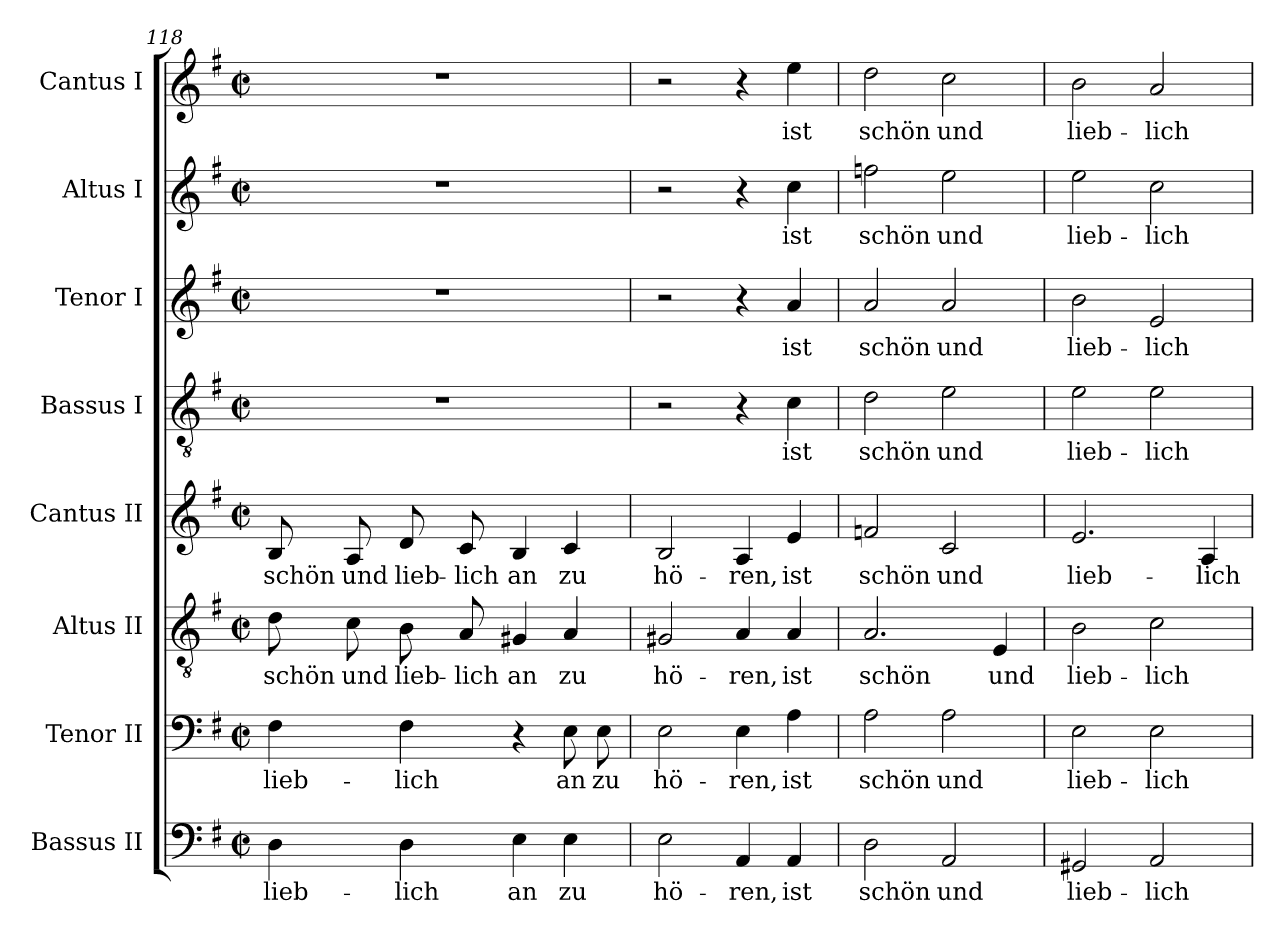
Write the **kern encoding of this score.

**kern	**text	**kern	**text	**kern	**text	**kern	**text	**kern	**text	**kern	**text	**kern	**text	**kern	**text
*part8	*part8	*part7	*part7	*part6	*part6	*part5	*part5	*part4	*part4	*part3	*part3	*part2	*part2	*part1	*part1
*staff8	*staff8	*staff7	*staff7	*staff6	*staff6	*staff5	*staff5	*staff4	*staff4	*staff3	*staff3	*staff2	*staff2	*staff1	*staff1
*I"Bassus II	*	*I"Tenor II	*	*I"Altus II	*	*I"Cantus II	*	*I"Bassus I	*	*I"Tenor I	*	*I"Altus I	*	*I"Cantus I	*
*I'B2	*	*I'T2	*	*I'A2	*	*I'C2	*	*I'B1	*	*I'T1	*	*I'A1	*	*I'C1	*
*clefF4	*	*clefF4	*	*clefGv2	*	*clefG2	*	*clefGv2	*	*clefG2	*	*clefG2	*	*clefG2	*
*k[f#]	*	*k[f#]	*	*k[f#]	*	*k[f#]	*	*k[f#]	*	*k[f#]	*	*k[f#]	*	*k[f#]	*
*G:	*	*G:	*	*G:	*	*G:	*	*G:	*	*G:	*	*G:	*	*G:	*
*M2/2	*	*M2/2	*	*M2/2	*	*M2/2	*	*M2/2	*	*M2/2	*	*M2/2	*	*M2/2	*
*met(c|)	*	*met(c|)	*	*met(c|)	*	*met(c|)	*	*met(c|)	*	*met(c|)	*	*met(c|)	*	*met(c|)	*
=118	=118	=118	=118	=118	=118	=118	=118	=118	=118	=118	=118	=118	=118	=118	=118
!	!LO:LY:b	!	!	!	!	!	!	!	!	!	!	!	!	!	!
!	!	!	!LO:LY:b	!	!	!	!	!	!	!	!	!	!	!	!
!	!	!	!	!	!LO:LY:b	!	!	!	!	!	!	!	!	!	!
!	!	!	!	!	!	!	!LO:LY:b	!	!	!	!	!	!	!	!
4D\	lieb-	4F#\	lieb-	8d\	schön	8B/	schön	1r	.	1r	.	1r	.	1r	.
!	!	!	!	!	!LO:LY:b	!	!	!	!	!	!	!	!	!	!
!	!	!	!	!	!	!	!LO:LY:b	!	!	!	!	!	!	!	!
.	.	.	.	8c\	und	8A/	und	.	.	.	.	.	.	.	.
!	!LO:LY:b	!	!	!	!	!	!	!	!	!	!	!	!	!	!
!	!	!	!LO:LY:b	!	!	!	!	!	!	!	!	!	!	!	!
!	!	!	!	!	!LO:LY:b	!	!	!	!	!	!	!	!	!	!
!	!	!	!	!	!	!	!LO:LY:b	!	!	!	!	!	!	!	!
4D\	-lich	4F#\	-lich	8B\	lieb-	8d/	lieb-	.	.	.	.	.	.	.	.
!	!	!	!	!	!LO:LY:b	!	!	!	!	!	!	!	!	!	!
!	!	!	!	!	!	!	!LO:LY:b	!	!	!	!	!	!	!	!
.	.	.	.	8A/	-lich	8c/	-lich	.	.	.	.	.	.	.	.
!	!LO:LY:b	!	!	!	!	!	!	!	!	!	!	!	!	!	!
!	!	!	!	!	!LO:LY:b	!	!	!	!	!	!	!	!	!	!
!	!	!	!	!	!	!	!LO:LY:b	!	!	!	!	!	!	!	!
4E\	an	4r	.	4G#X/	an	4B/	an	.	.	.	.	.	.	.	.
!	!LO:LY:b	!	!	!	!	!	!	!	!	!	!	!	!	!	!
!	!	!	!LO:LY:b	!	!	!	!	!	!	!	!	!	!	!	!
!	!	!	!	!	!LO:LY:b	!	!	!	!	!	!	!	!	!	!
!	!	!	!	!	!	!	!LO:LY:b	!	!	!	!	!	!	!	!
4E\	zu	8E\	an	4A/	zu	4c/	zu	.	.	.	.	.	.	.	.
!	!	!	!LO:LY:b	!	!	!	!	!	!	!	!	!	!	!	!
.	.	8E\	zu	.	.	.	.	.	.	.	.	.	.	.	.
!!LO:PB:g=z
=118X3	=118X3	=118X3	=118X3	=118X3	=118X3	=118X3	=118X3	=118X3	=118X3	=118X3	=118X3	=118X3	=118X3	=118X3	=118X3
!	!LO:LY:b	!	!	!	!	!	!	!	!	!	!	!	!	!	!
!	!	!	!LO:LY:b	!	!	!	!	!	!	!	!	!	!	!	!
!	!	!	!	!	!LO:LY:b	!	!	!	!	!	!	!	!	!	!
!	!	!	!	!	!	!	!LO:LY:b	!	!	!	!	!	!	!	!
2E\	hö-	2E\	hö-	2G#X/	hö-	2B/	hö-	2r	.	2r	.	2r	.	2r	.
!	!LO:LY:b	!	!	!	!	!	!	!	!	!	!	!	!	!	!
!	!	!	!LO:LY:b	!	!	!	!	!	!	!	!	!	!	!	!
!	!	!	!	!	!LO:LY:b	!	!	!	!	!	!	!	!	!	!
!	!	!	!	!	!	!	!LO:LY:b	!	!	!	!	!	!	!	!
4AA/	-ren,	4E\	-ren,	4A/	-ren,	4A/	-ren,	4r	.	4r	.	4r	.	4r	.
!	!LO:LY:b	!	!	!	!	!	!	!	!	!	!	!	!	!	!
!	!	!	!LO:LY:b	!	!	!	!	!	!	!	!	!	!	!	!
!	!	!	!	!	!LO:LY:b	!	!	!	!	!	!	!	!	!	!
!	!	!	!	!	!	!	!LO:LY:b	!	!	!	!	!	!	!	!
!	!	!	!	!	!	!	!	!	!LO:LY:b	!	!	!	!	!	!
!	!	!	!	!	!	!	!	!	!	!	!LO:LY:b	!	!	!	!
!	!	!	!	!	!	!	!	!	!	!	!	!	!LO:LY:b	!	!
!	!	!	!	!	!	!	!	!	!	!	!	!	!	!	!LO:LY:b
4AA/	ist	4A\	ist	4A/	ist	4e/	ist	4c\	ist	4a/	ist	4cc\	ist	4ee\	ist
=119	=119	=119	=119	=119	=119	=119	=119	=119	=119	=119	=119	=119	=119	=119	=119
!	!LO:LY:b	!	!	!	!	!	!	!	!	!	!	!	!	!	!
!	!	!	!LO:LY:b	!	!	!	!	!	!	!	!	!	!	!	!
!	!	!	!	!	!LO:LY:b	!	!	!	!	!	!	!	!	!	!
!	!	!	!	!	!	!	!LO:LY:b	!	!	!	!	!	!	!	!
!	!	!	!	!	!	!	!	!	!LO:LY:b	!	!	!	!	!	!
!	!	!	!	!	!	!	!	!	!	!	!LO:LY:b	!	!	!	!
!	!	!	!	!	!	!	!	!	!	!	!	!	!LO:LY:b	!	!
!	!	!	!	!	!	!	!	!	!	!	!	!	!	!	!LO:LY:b
2D\	schön	2A\	schön	2.A/	schön	2fn/	schön	2d\	schön	2a/	schön	2ffn\	schön	2dd\	schön
!	!LO:LY:b	!	!	!	!	!	!	!	!	!	!	!	!	!	!
!	!	!	!LO:LY:b	!	!	!	!	!	!	!	!	!	!	!	!
!	!	!	!	!	!	!	!LO:LY:b	!	!	!	!	!	!	!	!
!	!	!	!	!	!	!	!	!	!LO:LY:b	!	!	!	!	!	!
!	!	!	!	!	!	!	!	!	!	!	!LO:LY:b	!	!	!	!
!	!	!	!	!	!	!	!	!	!	!	!	!	!LO:LY:b	!	!
!	!	!	!	!	!	!	!	!	!	!	!	!	!	!	!LO:LY:b
2AA/	und	2A\	und	.	.	2c/	und	2e\	und	2a/	und	2ee\	und	2cc\	und
!	!	!	!	!	!LO:LY:b	!	!	!	!	!	!	!	!	!	!
.	.	.	.	4E/	und	.	.	.	.	.	.	.	.	.	.
=120	=120	=120	=120	=120	=120	=120	=120	=120	=120	=120	=120	=120	=120	=120	=120
!	!LO:LY:b	!	!	!	!	!	!	!	!	!	!	!	!	!	!
!	!	!	!LO:LY:b	!	!	!	!	!	!	!	!	!	!	!	!
!	!	!	!	!	!LO:LY:b	!	!	!	!	!	!	!	!	!	!
!	!	!	!	!	!	!	!LO:LY:b	!	!	!	!	!	!	!	!
!	!	!	!	!	!	!	!	!	!LO:LY:b	!	!	!	!	!	!
!	!	!	!	!	!	!	!	!	!	!	!LO:LY:b	!	!	!	!
!	!	!	!	!	!	!	!	!	!	!	!	!	!LO:LY:b	!	!
!	!	!	!	!	!	!	!	!	!	!	!	!	!	!	!LO:LY:b
2GG#X/	lieb-	2E\	lieb-	2B\	lieb-	2.e/	lieb-	2e\	lieb-	2b\	lieb-	2ee\	lieb-	2b\	lieb-
!	!LO:LY:b	!	!	!	!	!	!	!	!	!	!	!	!	!	!
!	!	!	!LO:LY:b	!	!	!	!	!	!	!	!	!	!	!	!
!	!	!	!	!	!LO:LY:b	!	!	!	!	!	!	!	!	!	!
!	!	!	!	!	!	!	!	!	!LO:LY:b	!	!	!	!	!	!
!	!	!	!	!	!	!	!	!	!	!	!LO:LY:b	!	!	!	!
!	!	!	!	!	!	!	!	!	!	!	!	!	!LO:LY:b	!	!
!	!	!	!	!	!	!	!	!	!	!	!	!	!	!	!LO:LY:b
2AA/	-lich	2E\	-lich	2c\	-lich	.	.	2e\	-lich	2e/	-lich	2cc\	-lich	2a/	-lich
!	!	!	!	!	!	!	!LO:LY:b	!	!	!	!	!	!	!	!
.	.	.	.	.	.	4A/	-lich	.	.	.	.	.	.	.	.
=	=	=	=	=	=	=	=	=	=	=	=	=	=	=	=
*-	*-	*-	*-	*-	*-	*-	*-	*-	*-	*-	*-	*-	*-	*-	*-
